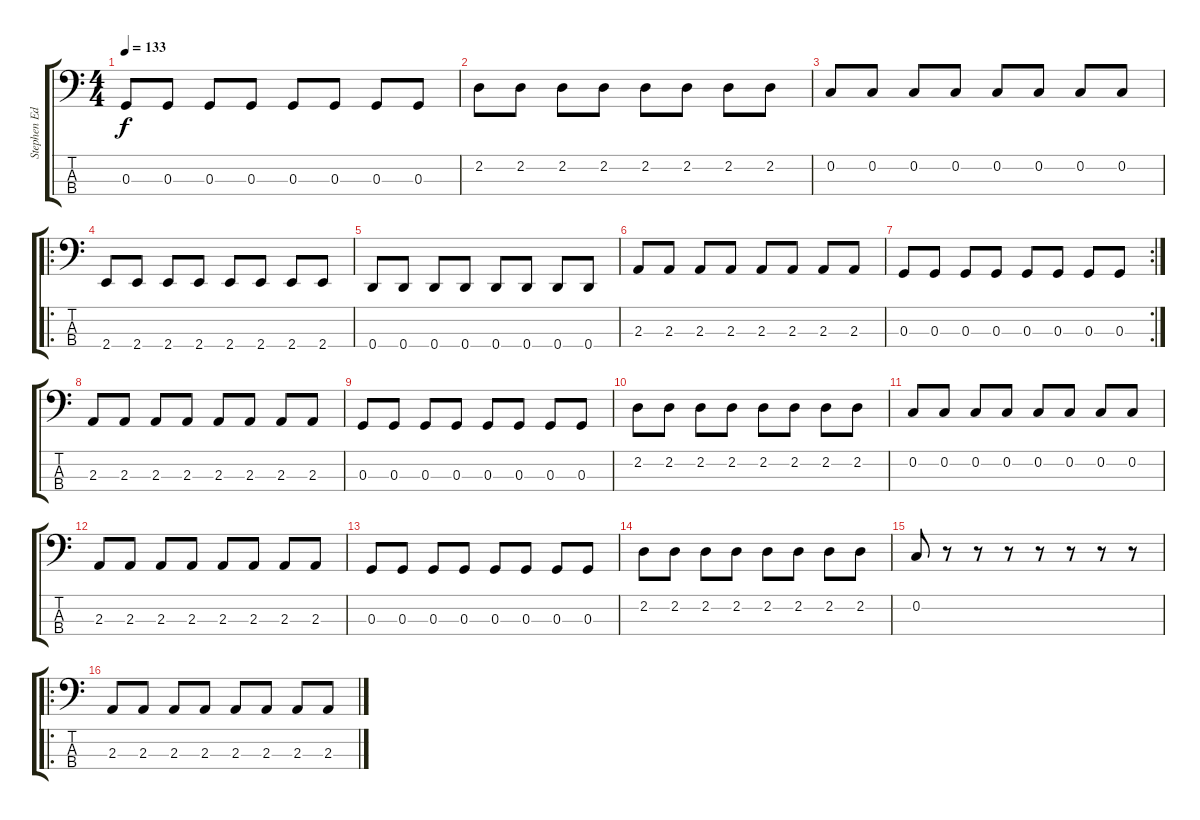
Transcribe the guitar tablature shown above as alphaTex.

\track ("Stephen Edmondson" "Stephen Ed") {instrument electricbassfinger}
\staff {score tabs}
\tuning (F2 C2 G1 D1) {hide}
\ts (4 4)
\tempo 133
\clef f4
\ks c
0.3.8{dy f} 0.3.8 0.3.8 0.3.8 0.3.8 0.3.8 0.3.8 0.3.8 |
2.2.8 2.2.8 2.2.8 2.2.8 2.2.8 2.2.8 2.2.8 2.2.8 |
0.2.8 0.2.8 0.2.8 0.2.8 0.2.8 0.2.8 0.2.8 0.2.8 |
\ro
2.4.8 2.4.8 2.4.8 2.4.8 2.4.8 2.4.8 2.4.8 2.4.8 |
0.4.8 0.4.8 0.4.8 0.4.8 0.4.8 0.4.8 0.4.8 0.4.8 |
2.3.8 2.3.8 2.3.8 2.3.8 2.3.8 2.3.8 2.3.8 2.3.8 |
\rc 2
0.3.8 0.3.8 0.3.8 0.3.8 0.3.8 0.3.8 0.3.8 0.3.8 |
2.3.8 2.3.8 2.3.8 2.3.8 2.3.8 2.3.8 2.3.8 2.3.8 |
0.3.8 0.3.8 0.3.8 0.3.8 0.3.8 0.3.8 0.3.8 0.3.8 |
2.2.8 2.2.8 2.2.8 2.2.8 2.2.8 2.2.8 2.2.8 2.2.8 |
0.2.8 0.2.8 0.2.8 0.2.8 0.2.8 0.2.8 0.2.8 0.2.8 |
2.3.8 2.3.8 2.3.8 2.3.8 2.3.8 2.3.8 2.3.8 2.3.8 |
0.3.8 0.3.8 0.3.8 0.3.8 0.3.8 0.3.8 0.3.8 0.3.8 |
2.2.8 2.2.8 2.2.8 2.2.8 2.2.8 2.2.8 2.2.8 2.2.8 |
0.2.8 r.8 r.8 r.8 r.8 r.8 r.8 r.8 |
\ro
2.3.8 2.3.8 2.3.8 2.3.8 2.3.8 2.3.8 2.3.8 2.3.8
